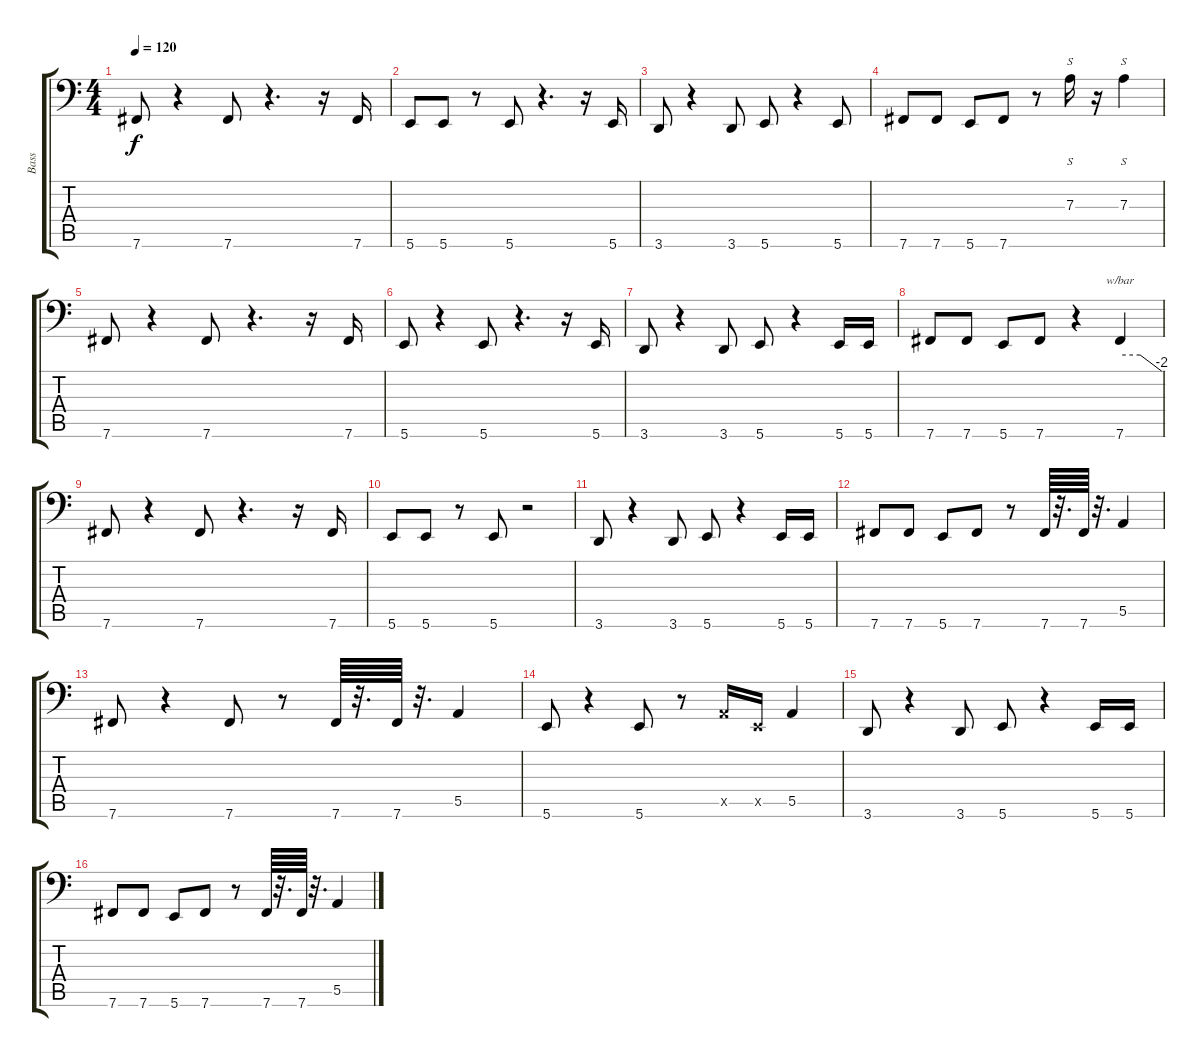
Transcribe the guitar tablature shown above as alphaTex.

\track ("Bass" "Bass") {instrument electricbassfinger}
\staff {score tabs}
\tuning (C3 G2 D2 A1 E1 B0) {hide}
\ts (4 4)
\tempo 120
\clef f4
\ks c
7.6.8{dy f instrument electricbassfinger} r.4 7.6.8 r.4{d} r.16 7.6.16 |
5.6.8 5.6.8 r.8 5.6.8 r.4{d} r.16 5.6.16 |
3.6.8 r.4 3.6.8 5.6.8 r.4 5.6.8 |
7.6.8 7.6.8 5.6.8 7.6.8 r.8 7.3.16{s instrument slapbass1} r.16 7.3.4{s} |
7.6.8{instrument electricbassfinger} r.4 7.6.8 r.4{d} r.16 7.6.16 |
5.6.8 r.4 5.6.8 r.4{d} r.16 5.6.16 |
3.6.8 r.4 3.6.8 5.6.8 r.4 5.6.16 5.6.16 |
7.6.8 7.6.8 5.6.8 7.6.8 r.4 7.6.4{tbe (custom default 0 0 29 0 60 -8)} |
7.6.8 r.4 7.6.8 r.4{d} r.16 7.6.16 |
5.6.8 5.6.8 r.8 5.6.8 r.2 |
3.6.8 r.4 3.6.8 5.6.8 r.4 5.6.16 5.6.16 |
7.6.8 7.6.8 5.6.8 7.6.8 r.8 7.6.64 r.32{d} 7.6.64 r.32{d} 5.5.4 |
7.6.8 r.4 7.6.8 r.8 7.6.64 r.32{d} 7.6.64 r.32{d} 5.5.4 |
5.6.8 r.4 5.6.8 r.8 5.5{x}.16 0.5{x}.16 5.5.4 |
3.6.8 r.4 3.6.8 5.6.8 r.4 5.6.16 5.6.16 |
7.6.8 7.6.8 5.6.8 7.6.8 r.8 7.6.64 r.32{d} 7.6.64 r.32{d} 5.5.4
